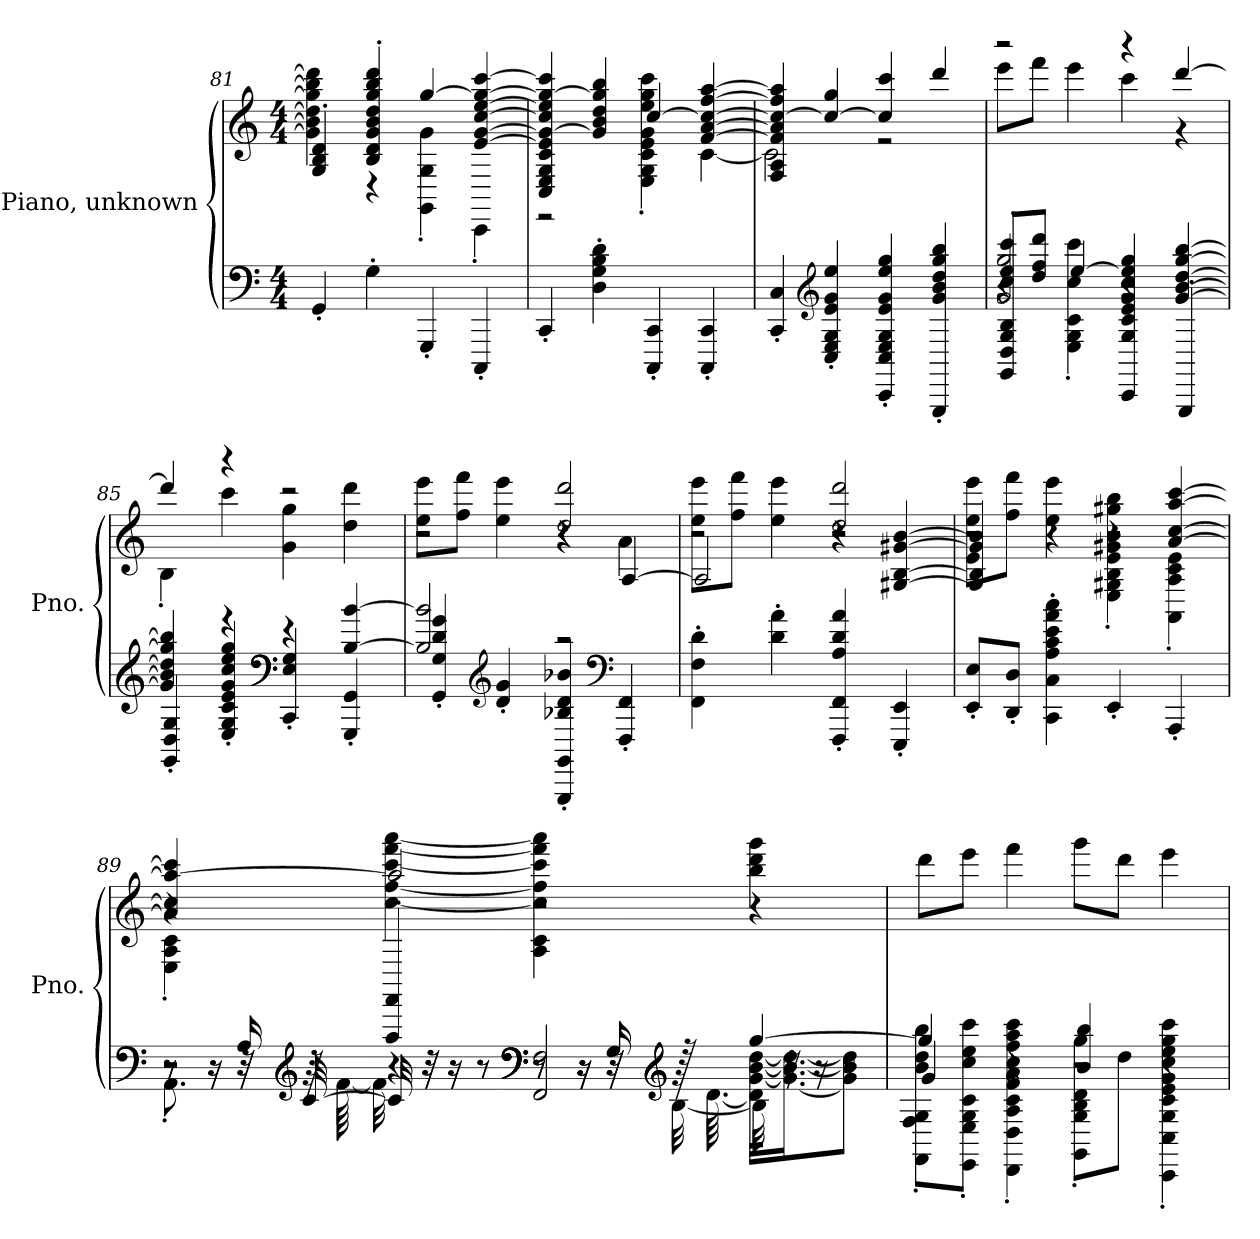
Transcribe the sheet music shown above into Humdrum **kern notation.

**kern	**kern
*part1	*part1
*staff2	*staff1
*I"Piano, unknown	*
*I'Pno.	*
*clefF4	*clefG2
*k[]	*k[]
*M4/4	*M4/4
=81	=81
*	*^
4GG'/	4G/' 4B/' 4d/'	4g\] 4b\] 4dd\] 4gg\] 4bb\] 4ddd\]
4G'\	4B/' 4d/' 4g/' 4b/' 4dd/' 4gg/' 4bb/' 4ddd/'	4r
4GGG'/	[4gg/	4GG\' 4G\' 4g\'
4CCC'/	[4e/ [4g/ [4cc/ [4ee/ 4gg/_ [4ccc/	4CC'\
=82	=82	=82
4CC'/	4C/ 4E/ 4G/ 4c/ 4e/] 4g/_ 4cc/] 4ee/] 4gg/_ 4ccc/]	2r
4D\' 4G\' 4B\' 4d\'	4g/] 4b/ 4dd/ 4gg/] 4bb/	.
4CCC/' 4CC/'	[4cc/	4E\' 4G\' 4c\' 4e\' 4g\' 4ee\' 4gg\' 4ccc\'
4CCC/' 4CC/'	[4f/ [4a/ 4cc/_ [4ff/ [4aa/	[4c\
=83	=83	=83
4CC/' 4C/'	4F/ 4A/ 4f/] 4a/] 4cc/_ 4ff/] 4aa/]	2c\]
*clefG2	*	*
4C/' 4E/' 4G/' 4e/' 4g/' 4ee/'	4cc/_ 4gg/	.
4CC/' 4C/' 4E/' 4G/' 4e/' 4g/' 4ee/' 4gg/'	4cc/] 4ccc/	2r
4GGG/' 4g/' 4b/' 4dd/' 4gg/' 4bb/'	4ddd/	.
=84	=84	=84
*^	*	*
*	*^	*	*
2g/ 2gg/	4r	8GG/' 8D/' 8G/' 8B/' 8cc/' 8ee/' 8ccc/'L	2r	8eee\L
.	.	8dd/ 8ff/ 8ddd/J	.	8fff\J
.	4E\' 4G\' 4c\' 4cc\' 4ccc\'	[4ee/	.	4eee\
4r	2r	4CC/ 4G/ 4c/ 4e/ 4g/ 4cc/ 4ee/] 4gg/	4r	4ccc\
[4g/ [4b/ [4dd/ [4gg/ [4bb/	.	4GGG'/	[4ddd/	4r
*	*v	*v	*	*
!!LO:LB:g=z	!!
=85	=85	=85	=85
4g/] 4b/] 4dd/] 4gg/] 4bb/]	4GG/' 4D/' 4G/'	4ddd/]	4B'\
4r	4E/' 4G/' 4c/' 4e/' 4g/' 4cc/' 4ee/' 4gg/'	4r	4ccc\
*clefF4	*	*	*
4r	4CC/' 4E/' 4G/'	2r	4g\ 4gg\
[4B/ [4b/	4GGG/' 4GG/'	.	4dd\ 4ddd\
=86	=86	=86	=86
*	*	*	*^
2B/] 2b/]	4GG/' 4G/' 4d/' 4g/'	2r	8ee\ 8eee\L	2r
.	.	.	8ff\ 8fff\J	.
*clefG2	*	*	*	*
.	4d/' 4g/'	.	4ee\ 4eee\	.
2r	4GGG/' 4GG/' 4B-X/' 4d/' 4b-X/'	2dd/ 2ddd/	4r	4r
*clefF4	*	*	*	*
.	4FFF/' 4FF/'	.	4a\	[4A/
*v	*v	*	*	*
=87	=87	=87	=87
4FF\' 4F\' 4d\'	2r	8ee\ 8eee\L	2A/]
.	.	8ff\ 8fff\J	.
4d\' 4a\'	.	4ee\ 4eee\	.
4FFF/' 4FF/' 4A/' 4d/' 4a/'	2dd/ 2ddd/	2r	4r
4EEE/' 4EE/'	.	.	[4G#X/ [4B/ [4g#X/ [4b/
=88	=88	=88	=88
8EE/' 8E/'L	2r	8e\ 8ee\ 8eee\L	4G#/] 4B/] 4g#/] 4b/]
8DD/' 8D/'J	.	8ff\ 8fff\J	.
4CC\' 4C\' 4A\' 4c\' 4e\' 4a\' 4cc\'	.	4ee\ 4eee\	4r
4EE'/	4r	4E\' 4G#X\' 4B\' 4e\' 4g#X\' 4b\' 4gg#X\' 4bb\'	2r
4AAA'/	[4a/ [4cc/ [4aa/ [4ccc/	4AA\' 4A\' 4c\' 4e\'	.
!!LO:LB:g=z	!!	!!
=89	=89	=89	=89
*^	*	*	*
*	*^	*	*	*
*	*	*^	*	*	*
8r	8.AA'\	8r	2r	4a/] 4cc/] 4aa/_ 4ccc/]	4E\' 4A\' 4c\'	4r
16r	.	16r	.	.	.	.
32r	32r	16A/	.	.	.	.
*clefG2	*	*	*	*	*	*
[32c/	64r	.	.	.	.	.
.	[64f\	.	.	.	.	.
32c/]	32f\]	4r	.	2aa/]	[4cc\ [4ff\ [4ccc\ [4fff\ [4aaa\	4FFF/' 4FF/'
32r	32r	.	.	.	.	.
16r	16r	.	.	.	.	.
8r	8r	.	.	.	.	.
*clefF4	*	*	*	*	*	*
8r	8r	2FF/ 2F/	8r	.	4A\ 4c\ 4cc\] 4ff\] 4ccc\] 4fff\] 4aaa\]	2r
16r	16r	.	16r	.	.	.
16G/	32r	.	32r	.	.	.
*clefG2	*	*	*	*	*	*
.	128r	.	[32B\	.	.	.
.	[64.d\	.	.	.	.	.
[4gg/	32d\] [32g\ [32b\ [32dd\KLL	.	32B\]	4r	4bb\ 4ddd\ 4ggg\	.
.	16.g\_ 16.b\_ 16.dd\_J	.	32r	.	.	.
.	.	.	16r	.	.	.
.	8g\] 8b\] 8dd\]J	.	8r	.	.	.
*	*	*v	*v	*	*	*
*	*	*	*v	*v	*v
=90	=90	=90	=90
4gg/]	8FF\' 8F\' 8G\' 8b\' 8dd\' 8bb\'L	4g/	8ddd\L
.	8EE\' 8E\' 8G\' 8c\' 8cc\' 8ee\' 8ccc\'J	.	8eee\J
4r	4DD\' 4D\' 4A\' 4c\' 4f\' 4a\' 4cc\' 4ff\' 4aa\' 4ccc\'	4r	4fff\
2r	8GG\' 8G\' 8B\' 8d\' 8gg\'L	4b/ 4bb/	8ggg\L
.	8dd\J	.	8ddd\J
.	4CC\' 4C\' 4G\' 4c\' 4e\' 4g\' 4cc\' 4ee\' 4gg\' 4ccc\'	4r	4eee\
*v	*v	*v	*
=	=
*-	*-
